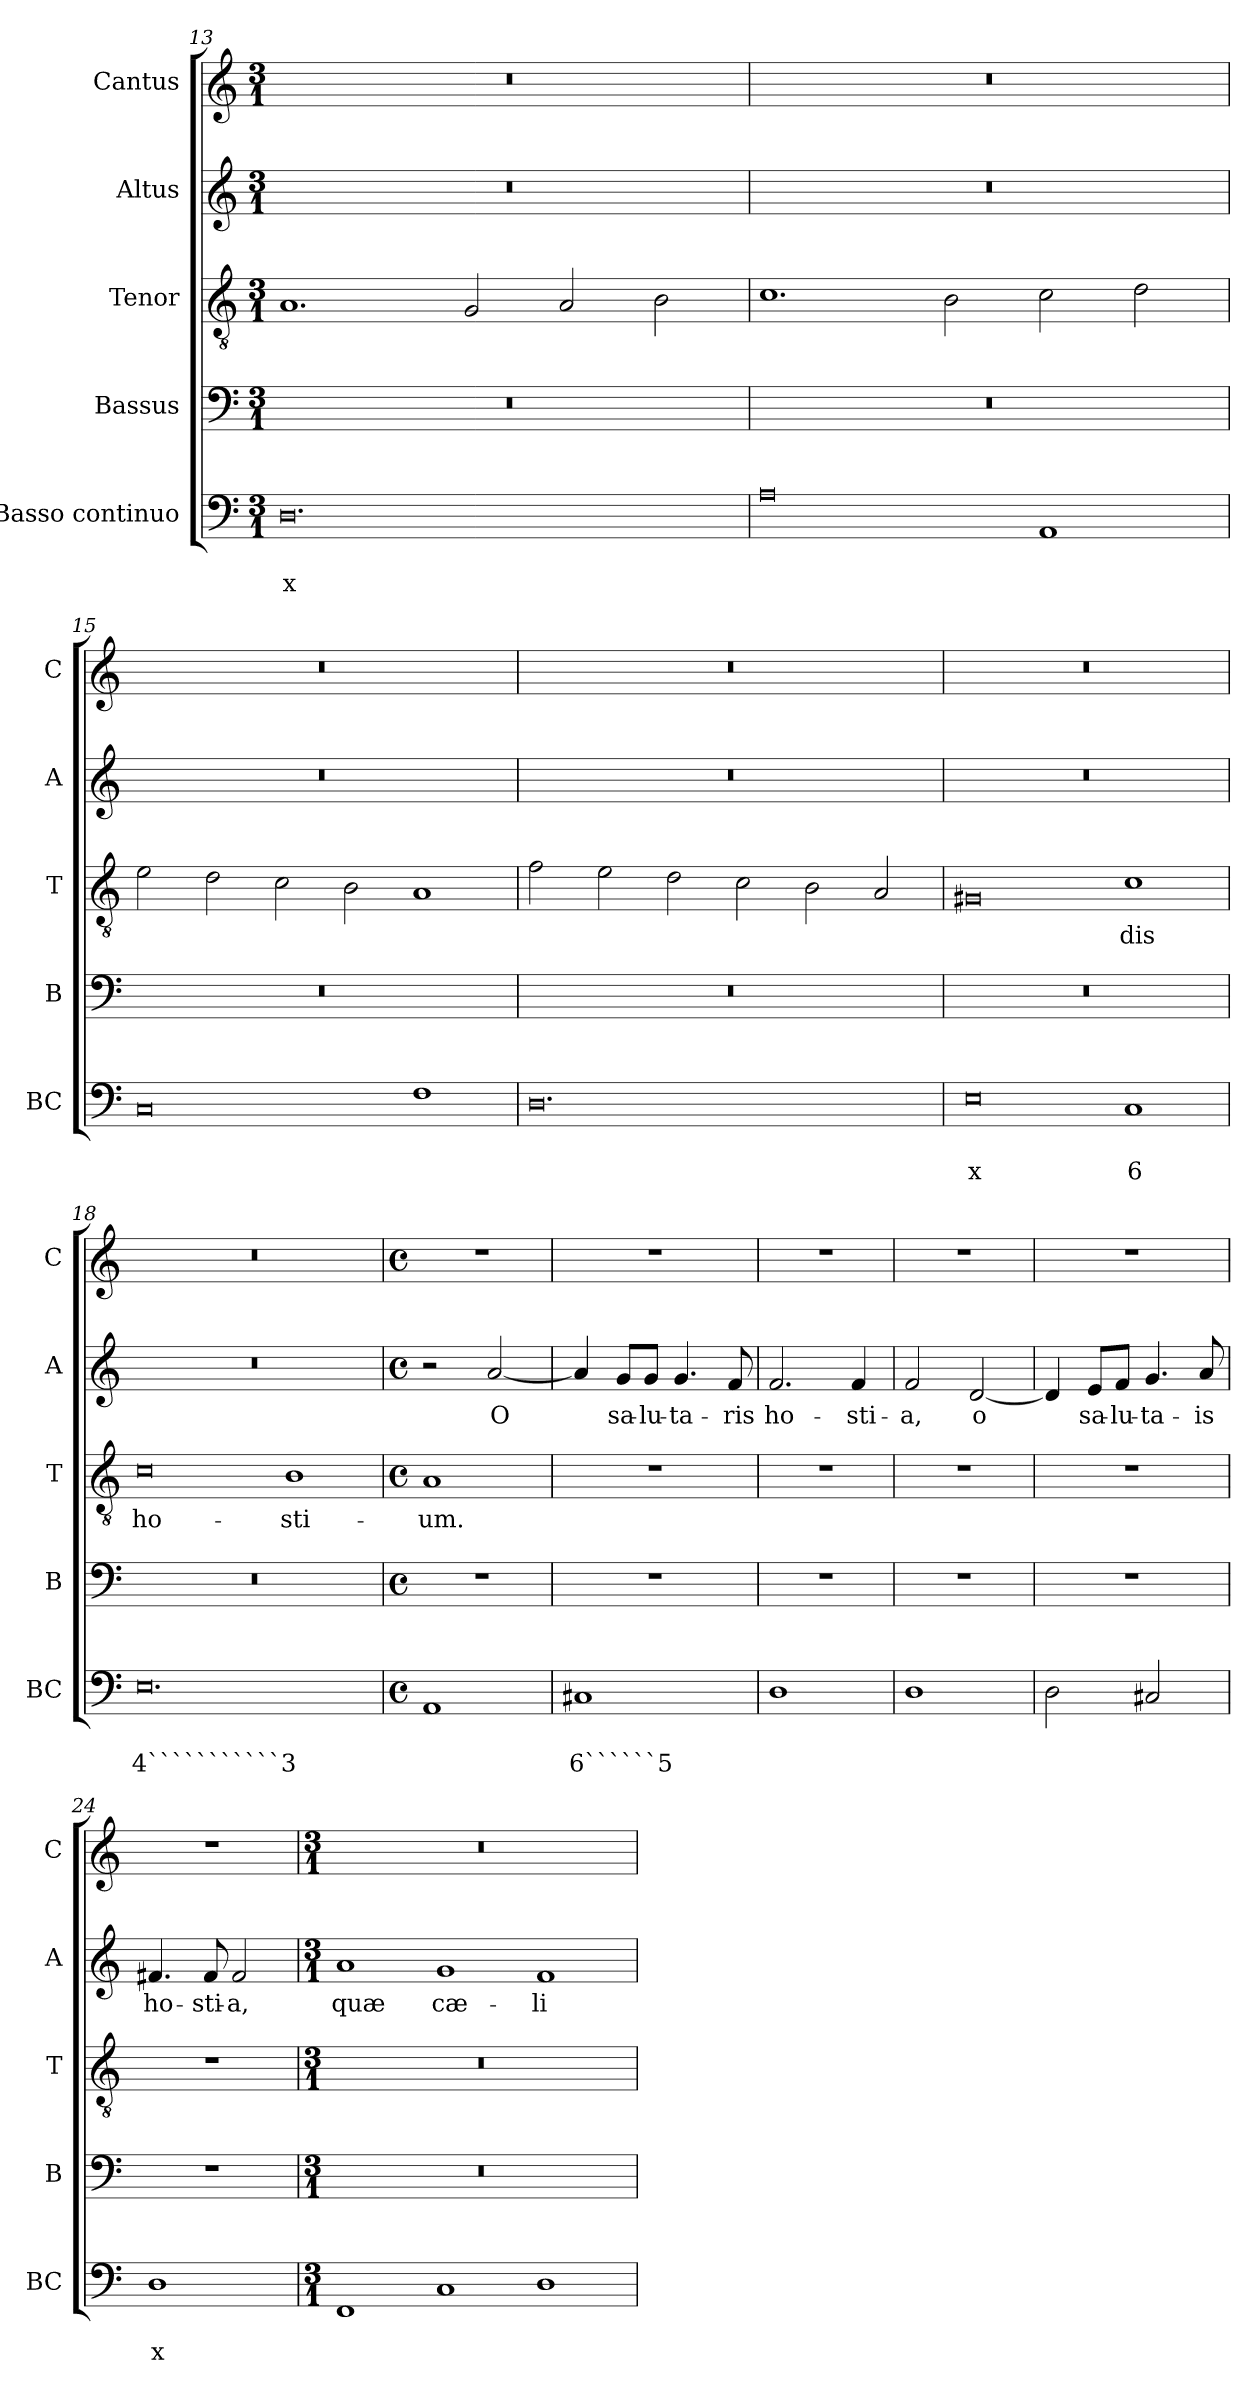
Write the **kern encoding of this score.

**kern	**text	**text	**kern	**kern	**text	**kern	**text	**kern
*part5	*part5	*part5	*part4	*part3	*part3	*part2	*part2	*part1
*staff5	*staff5	*staff5	*staff4	*staff3	*staff3	*staff2	*staff2	*staff1
*I"Basso continuo	*	*	*I"Bassus	*I"Tenor	*	*I"Altus	*	*I"Cantus
*I'BC	*	*	*I'B	*I'T	*	*I'A	*	*I'C
*clefF4	*	*	*clefF4	*clefGv2	*	*clefG2	*	*clefG2
*k[]	*	*	*k[]	*k[]	*	*k[]	*	*k[]
*C:	*	*	*C:	*C:	*	*C:	*	*C:
*M3/1	*	*	*M3/1	*M3/1	*	*M3/1	*	*M3/1
=13	=13	=13	=13	=13	=13	=13	=13	=13
!	!	!LO:LY:b	!	!	!	!	!	!
0.D	.	x	0.r	1.A	.	0.r	.	0.r
.	.	.	.	2G/	.	.	.	.
.	.	.	.	2A/	.	.	.	.
.	.	.	.	2B\	.	.	.	.
!!LO:LB:g=z
=14	=14	=14	=14	=14	=14	=14	=14	=14
0A	.	.	0.r	1.c	.	0.r	.	0.r
.	.	.	.	2B\	.	.	.	.
1AA	.	.	.	2c\	.	.	.	.
.	.	.	.	2d\	.	.	.	.
=15	=15	=15	=15	=15	=15	=15	=15	=15
0C	.	.	0.r	2e\	.	0.r	.	0.r
.	.	.	.	2d\	.	.	.	.
.	.	.	.	2c\	.	.	.	.
.	.	.	.	2B\	.	.	.	.
1F	.	.	.	1A	.	.	.	.
=16	=16	=16	=16	=16	=16	=16	=16	=16
0.D	.	.	0.r	2f\	.	0.r	.	0.r
.	.	.	.	2e\	.	.	.	.
.	.	.	.	2d\	.	.	.	.
.	.	.	.	2c\	.	.	.	.
.	.	.	.	2B\	.	.	.	.
.	.	.	.	2A/	.	.	.	.
=17	=17	=17	=17	=17	=17	=17	=17	=17
!	!	!LO:LY:b	!	!	!	!	!	!
0E	.	x	0.r	0G#X	.	0.r	.	0.r
!	!	!LO:LY:b	!	!	!LO:LY:b	!	!	!
1C	.	6	.	1c	-dis	.	.	.
=18	=18	=18	=18	=18	=18	=18	=18	=18
!	!	!LO:LY:b	!	!	!LO:LY:b	!	!	!
0.E	.	4```````````3	0.r	0c	ho-	0.r	.	0.r
!	!	!	!	!	!LO:LY:b	!	!	!
.	.	.	.	1B	-sti-	.	.	.
!!LO:LB:g=z
=19	=19	=19	=19	=19	=19	=19	=19	=19
*M4/4	*	*	*M4/4	*M4/4	*	*M4/4	*	*M4/4
*met(c)	*	*	*met(c)	*met(c)	*	*met(c)	*	*met(c)
!	!	!	!	!	!LO:LY:b	!	!	!
1AA	.	.	1r	1A	-um.	2r	.	1r
!	!	!	!	!	!	!	!LO:LY:b	!
.	.	.	.	.	.	[2a/	O	.
=20	=20	=20	=20	=20	=20	=20	=20	=20
!	!	!LO:LY:b	!	!	!	!	!	!
1C#X	.	6``````5	1r	1r	.	4a/]	.	1r
!	!	!	!	!	!	!	!LO:LY:b	!
.	.	.	.	.	.	8g/L	sa-	.
!	!	!	!	!	!	!	!LO:LY:b	!
.	.	.	.	.	.	8g/J	-lu-	.
!	!	!	!	!	!	!	!LO:LY:b	!
.	.	.	.	.	.	4.g/	-ta-	.
!	!	!	!	!	!	!	!LO:LY:b	!
.	.	.	.	.	.	8f/	-ris	.
=21	=21	=21	=21	=21	=21	=21	=21	=21
!	!	!	!	!	!	!	!LO:LY:b	!
1D	.	.	1r	1r	.	2.f/	ho-	1r
!	!	!	!	!	!	!	!LO:LY:b	!
.	.	.	.	.	.	4f/	-sti-	.
=22	=22	=22	=22	=22	=22	=22	=22	=22
!	!	!	!	!	!	!	!LO:LY:b	!
1D	.	.	1r	1r	.	2f/	-a,	1r
!	!	!	!	!	!	!	!LO:LY:b	!
.	.	.	.	.	.	[2d/	o	.
=23	=23	=23	=23	=23	=23	=23	=23	=23
2D\	.	.	1r	1r	.	4d/]	.	1r
!	!	!	!	!	!	!	!LO:LY:b	!
.	.	.	.	.	.	8e/L	sa-	.
!	!	!	!	!	!	!	!LO:LY:b	!
.	.	.	.	.	.	8f/J	-lu-	.
!	!	!	!	!	!	!	!LO:LY:b	!
2C#X/	.	.	.	.	.	4.g/	-ta-	.
!	!	!	!	!	!	!	!LO:LY:b	!
.	.	.	.	.	.	8a/	-is	.
=24	=24	=24	=24	=24	=24	=24	=24	=24
!	!	!LO:LY:b	!	!	!	!	!LO:LY:b	!
1D	.	x	1r	1r	.	4.f#X/	ho-	1r
!	!	!	!	!	!	!	!LO:LY:b	!
.	.	.	.	.	.	8f#/	-sti-	.
!	!	!	!	!	!	!	!LO:LY:b	!
.	.	.	.	.	.	2f#/	-a,	.
!!LO:PB:g=z
=25	=25	=25	=25	=25	=25	=25	=25	=25
*M3/1	*	*	*M3/1	*M3/1	*	*M3/1	*	*M3/1
!	!	!	!	!	!	!	!LO:LY:b	!
1FF	.	.	0.r	0.r	.	1a	quæ	0.r
!	!	!	!	!	!	!	!LO:LY:b	!
1C	.	.	.	.	.	1g	cæ-	.
!	!	!	!	!	!	!	!LO:LY:b	!
1D	.	.	.	.	.	1f	-li	.
=	=	=	=	=	=	=	=	=
*-	*-	*-	*-	*-	*-	*-	*-	*-
